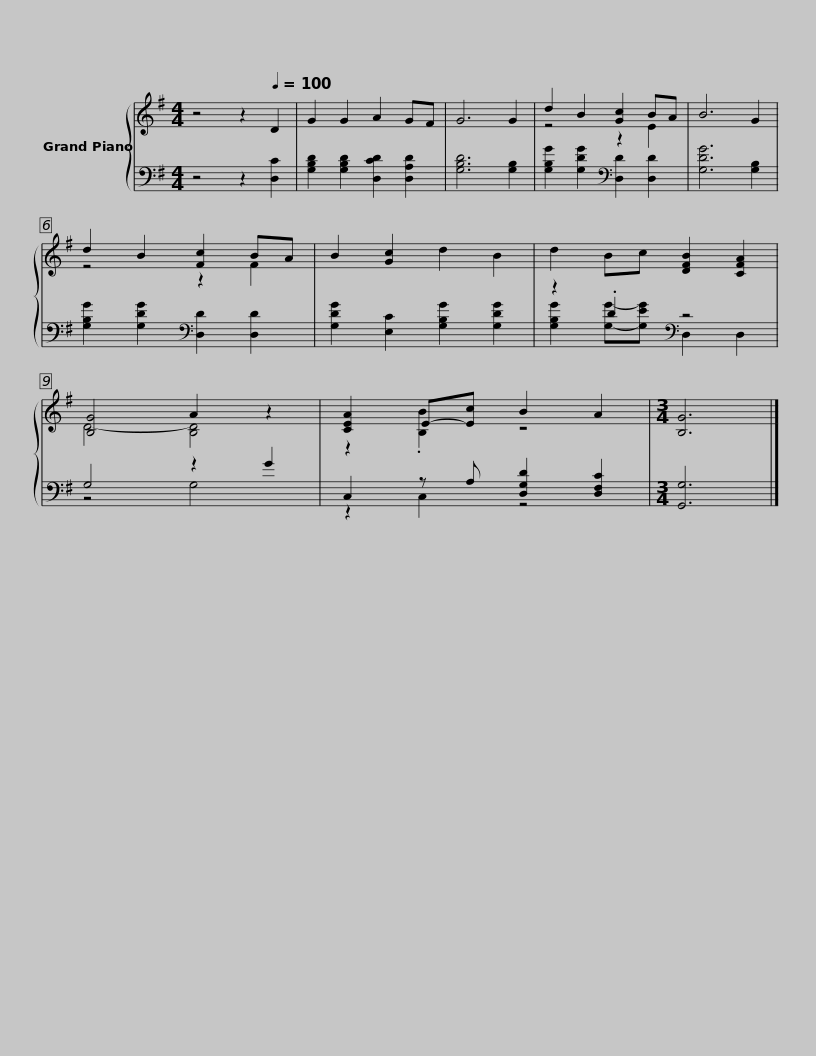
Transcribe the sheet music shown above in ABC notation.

X:1
%%score { ( 1 3 ) | ( 2 4 ) }
L:1/8
M:4/4
I:linebreak $
K:G
V:1 treble
V:3 treble
V:2 bass
V:4 bass
V:1
 z4 z2[Q:1/4=100] D2 | G2 G2 A2 GF | G6 G2 | d2 B2 [Gc]2 BA | B6 G2 | %5
 d2 B2 [Fc]2 BA |$ B2 [Gc]2 d2 B2 | d2 Bc [DFB]2 [CFA]2 | [B,G]4 A2 z2 | [CEA]2 E-[Ec] B2 A2 | %10
[M:3/4] [B,G]6 |] %11
V:2
 z4 z2 [D,C]2 | [G,B,D]2 [G,B,D]2 [D,CD]2 [D,A,D]2 | [G,B,D]6 [G,B,]2 | [G,B,G]2 [G,DG]2[K:bass] [D,D]2 [D,D]2 | [G,DG]6 [G,B,]2 | %5
 [G,B,G]2 [G,DG]2[K:bass] [D,D]2 [D,D]2 |$ [G,DG]2 [E,C]2 [G,B,G]2 [G,DG]2 | z2 .D2[K:bass] z4 | G,4 z2 G2 | C,2 z A, [D,G,D]2 [D,F,C]2 | %10
[M:3/4] [G,,G,]6 |] %11
V:3
 x8 | x8 | x8 | z4 z2 E2 | x8 | %5
 z4 z2 F2 |$ x8 | x8 | D4- [B,D]4 | z2 .[B,B]2 z4 | %10
[M:3/4] x6 |] %11
V:4
 x8 | x8 | x8 | x4[K:bass] x4 | x8 | %5
 x4[K:bass] x4 |$ x8 | [G,B,G]2 [G,G]-[G,EG][K:bass] D,2 D,2 | z4 G,4 | z2 C,2 z4 | %10
[M:3/4] x6 |] %11
